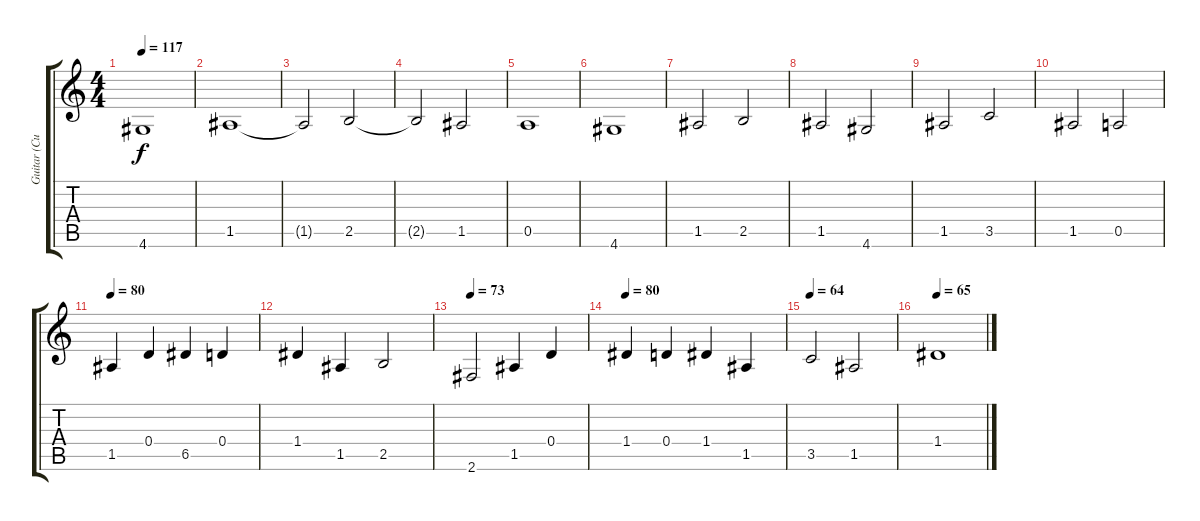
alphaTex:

\track ("Guitar (Custom Added)" "Guitar (Cu") {instrument distortionguitar}
\staff {score tabs}
\tuning (E4 B3 G3 D3 A2 E2) {hide}
\ts (4 4)
\tempo 117
\clef g2
\ks c
4.6.1{dy f} |
1.5.1 |
1.5{t}.2 2.5.2 |
2.5{t}.2 1.5.2 |
0.5.1 |
4.6.1 |
1.5.2 2.5.2 |
1.5.2 4.6.2 |
1.5.2 3.5.2 |
1.5.2 0.5.2 |
\tempo 80
1.5.4 0.4.4 6.5.4 0.4.4 |
1.4.4 1.5.4 2.5.2 |
\tempo 73
2.6.2 1.5.4 0.4.4 |
\tempo 80
1.4.4 0.4.4 1.4.4 1.5.4 |
\tempo 64
3.5.2 1.5.2 |
\tempo 65
1.4.1
